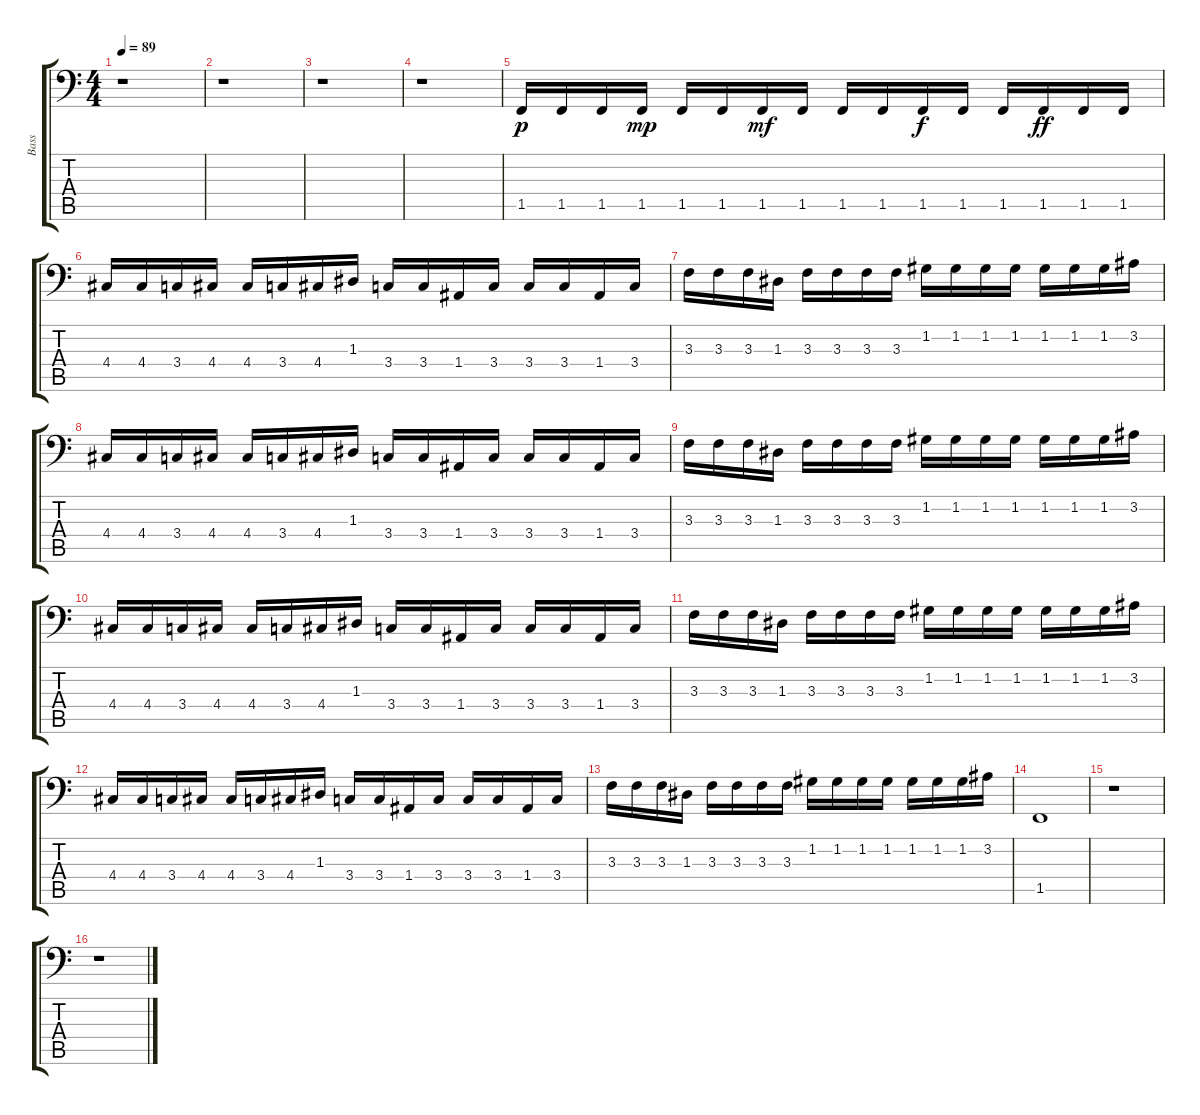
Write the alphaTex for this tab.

\track ("Bass" "Bass") {instrument synthbass2}
\staff {score tabs}
\tuning (C3 G2 D2 A1 E1 B0) {hide}
\ts (4 4)
\tempo 89
\clef f4
\ks c
r.1{dy ff} |
r.1 |
r.1 |
r.1 |
1.5.16{dy p} 1.5.16 1.5.16 1.5.16{dy mp} 1.5.16 1.5.16 1.5.16{dy mf} 1.5.16 1.5.16 1.5.16 1.5.16{dy f} 1.5.16 1.5.16 1.5.16{dy ff} 1.5.16 1.5.16 |
4.4.16 4.4.16 3.4.16 4.4.16 4.4.16 3.4.16 4.4.16 1.3.16 3.4.16 3.4.16 1.4.16 3.4.16 3.4.16 3.4.16 1.4.16 3.4.16 |
3.3.16 3.3.16 3.3.16 1.3.16 3.3.16 3.3.16 3.3.16 3.3.16 1.2.16 1.2.16 1.2.16 1.2.16 1.2.16 1.2.16 1.2.16 3.2.16 |
4.4.16 4.4.16 3.4.16 4.4.16 4.4.16 3.4.16 4.4.16 1.3.16 3.4.16 3.4.16 1.4.16 3.4.16 3.4.16 3.4.16 1.4.16 3.4.16 |
3.3.16 3.3.16 3.3.16 1.3.16 3.3.16 3.3.16 3.3.16 3.3.16 1.2.16 1.2.16 1.2.16 1.2.16 1.2.16 1.2.16 1.2.16 3.2.16 |
4.4.16 4.4.16 3.4.16 4.4.16 4.4.16 3.4.16 4.4.16 1.3.16 3.4.16 3.4.16 1.4.16 3.4.16 3.4.16 3.4.16 1.4.16 3.4.16 |
3.3.16 3.3.16 3.3.16 1.3.16 3.3.16 3.3.16 3.3.16 3.3.16 1.2.16 1.2.16 1.2.16 1.2.16 1.2.16 1.2.16 1.2.16 3.2.16 |
4.4.16 4.4.16 3.4.16 4.4.16 4.4.16 3.4.16 4.4.16 1.3.16 3.4.16 3.4.16 1.4.16 3.4.16 3.4.16 3.4.16 1.4.16 3.4.16 |
3.3.16 3.3.16 3.3.16 1.3.16 3.3.16 3.3.16 3.3.16 3.3.16 1.2.16 1.2.16 1.2.16 1.2.16 1.2.16 1.2.16 1.2.16 3.2.16 |
1.5.1 |
r.1 |
r.1
